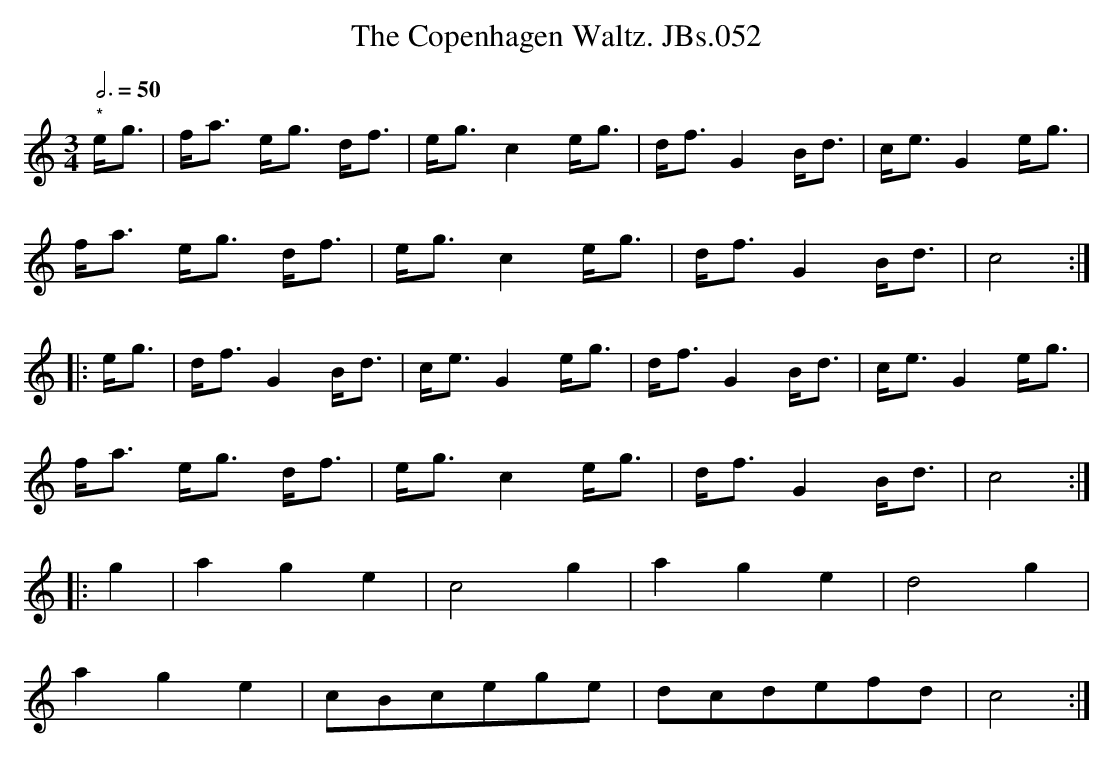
X:1
T:Copenhagen Waltz. JBs.052, The
M:3/4
L:1/8
Q:3/4=50
K:C
"*"e<g|f<a e<g d<f|e<g c2 e<g|d<f G2B<d|c<e G2 e<g|
f<a e<g d<f|e<g c2e<g|d<fG2B<d|c4:|
|:e<g|d<f G2B<d|c<e G2e<g|d<fG2B<d|c<eG2e<g|
f<a e<g d<f|e<g c2 e<g|d<f G2B<d|c4:|
|:g2|a2g2e2|c4g2|a2g2e2|d4g2|
a2g2e2|cBcege|dcdefd|c4:|
